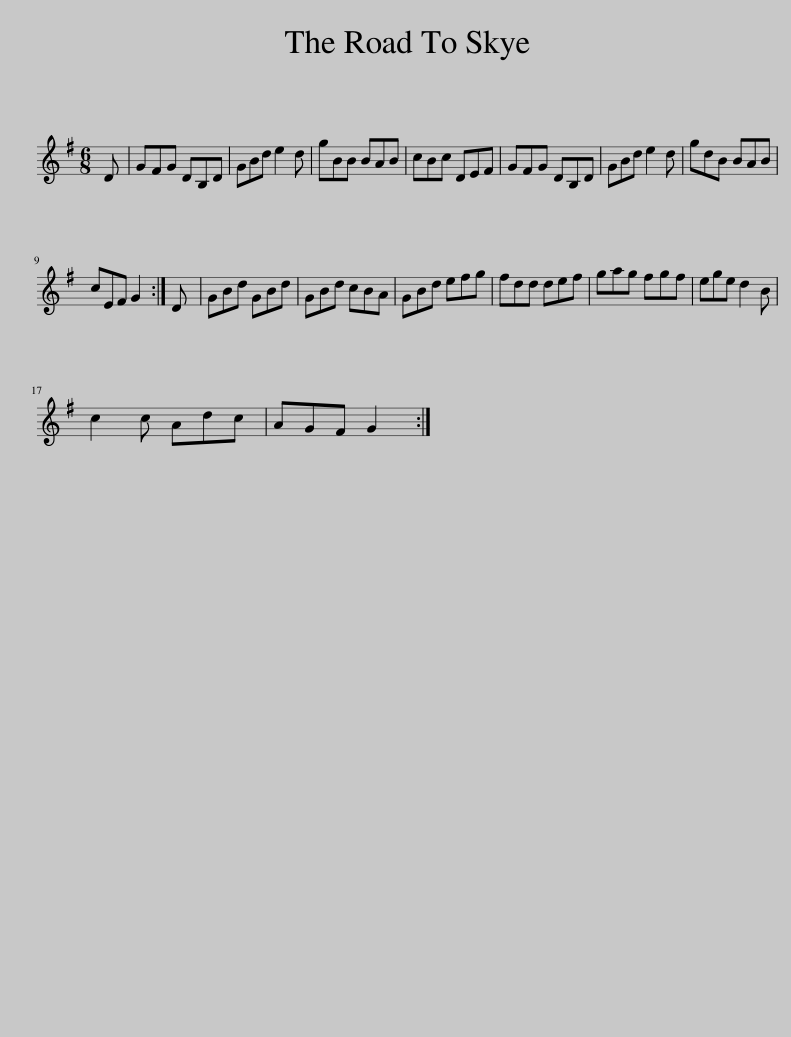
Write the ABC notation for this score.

X:1
L:1/8
M:6/8
I:linebreak $
K:G
V:1 treble
V:1
 D | GFG DB,D | GBd e2 d | gBB BAB | cBc DEF | %5
 GFG DB,D | GBd e2 d | gdB BAB |$ cEF G2 :| D | %10
 GBd GBd | GBd cBA | GBd efg | fdd def | gag fgf | %15
 ege d2 B |$ c2 c Adc | AGF G2 :| %18
